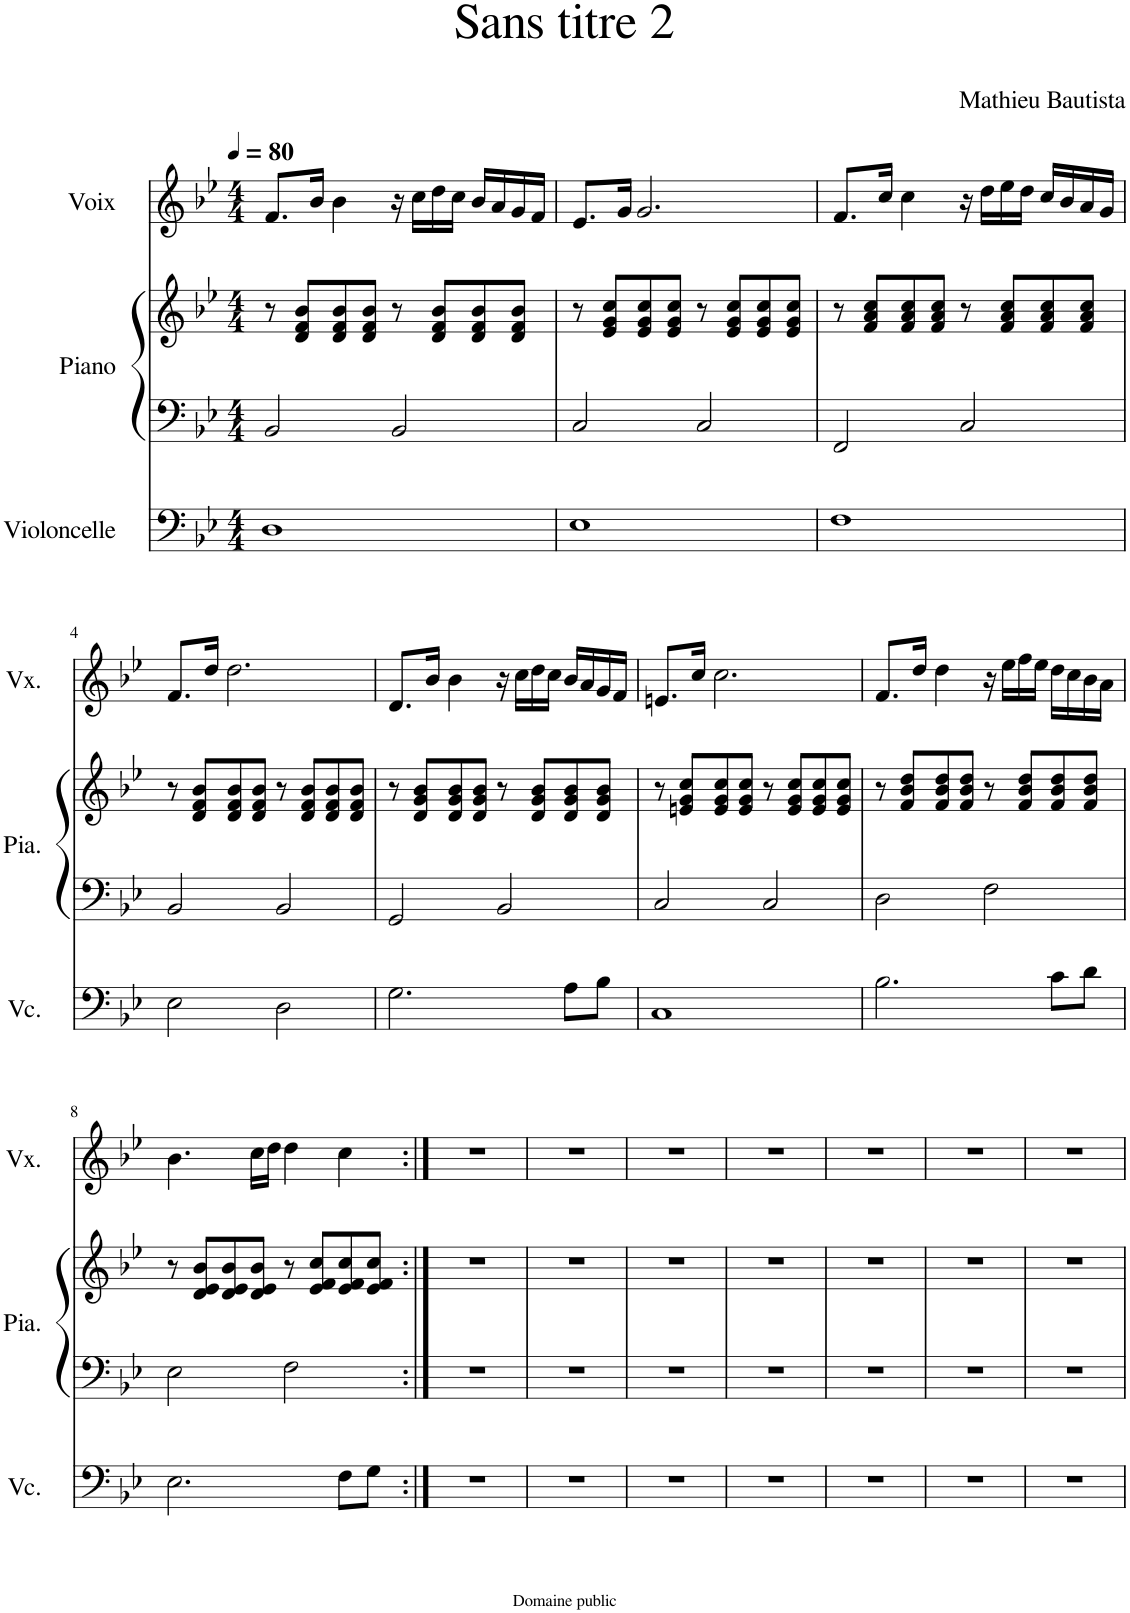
**kern	**kern	**kern	**kern
*part3	*part2	*part2	*part1
*staff4	*staff3	*staff2	*staff1
*I"Violoncelle	*I"Piano	*	*I"Voix
*I'Vc.	*I'Pia.	*	*I'Vx.
*clefF4	*clefF4	*clefG2	*clefG2
*k[b-e-]	*k[b-e-]	*k[b-e-]	*k[b-e-]
*M4/4	*M4/4	*M4/4	*M4/4
*MM80	*MM80	*MM80	*MM80
=1	=1	=1	=1
1D	2BB-/	8r	8.f/L
.	.	8d/ 8f/ 8b-/L	.
.	.	.	16b-/Jk
.	.	8d/ 8f/ 8b-/	4b-\
.	.	8d/ 8f/ 8b-/J	.
.	2BB-/	8r	16r
.	.	.	16cc\LL
.	.	8d/ 8f/ 8b-/L	16dd\
.	.	.	16cc\JJ
.	.	8d/ 8f/ 8b-/	16b-/LL
.	.	.	16a/
.	.	8d/ 8f/ 8b-/J	16g/
.	.	.	16f/JJ
=2	=2	=2	=2
1E-	2C/	8r	8.e-/L
.	.	8e-/ 8g/ 8cc/L	.
.	.	.	16g/Jk
.	.	8e-/ 8g/ 8cc/	2.g/
.	.	8e-/ 8g/ 8cc/J	.
.	2C/	8r	.
.	.	8e-/ 8g/ 8cc/L	.
.	.	8e-/ 8g/ 8cc/	.
.	.	8e-/ 8g/ 8cc/J	.
=3	=3	=3	=3
1F	2FF/	8r	8.f/L
.	.	8f/ 8a/ 8cc/L	.
.	.	.	16cc/Jk
.	.	8f/ 8a/ 8cc/	4cc\
.	.	8f/ 8a/ 8cc/J	.
.	2C/	8r	16r
.	.	.	16dd\LL
.	.	8f/ 8a/ 8cc/L	16ee-\
.	.	.	16dd\JJ
.	.	8f/ 8a/ 8cc/	16cc/LL
.	.	.	16b-/
.	.	8f/ 8a/ 8cc/J	16a/
.	.	.	16g/JJ
!!LO:LB:g=z
=4	=4	=4	=4
2E-\	2BB-/	8r	8.f/L
.	.	8d/ 8f/ 8b-/L	.
.	.	.	16dd/Jk
.	.	8d/ 8f/ 8b-/	2.dd\
.	.	8d/ 8f/ 8b-/J	.
2D\	2BB-/	8r	.
.	.	8d/ 8f/ 8b-/L	.
.	.	8d/ 8f/ 8b-/	.
.	.	8d/ 8f/ 8b-/J	.
=5	=5	=5	=5
2.G\	2GG/	8r	8.d/L
.	.	8d/ 8g/ 8b-/L	.
.	.	.	16b-/Jk
.	.	8d/ 8g/ 8b-/	4b-\
.	.	8d/ 8g/ 8b-/J	.
.	2BB-/	8r	16r
.	.	.	16cc\LL
.	.	8d/ 8g/ 8b-/L	16dd\
.	.	.	16cc\JJ
8A\L	.	8d/ 8g/ 8b-/	16b-/LL
.	.	.	16a/
8B-\J	.	8d/ 8g/ 8b-/J	16g/
.	.	.	16f/JJ
=6	=6	=6	=6
1C	2C/	8r	8.en/L
.	.	8en/ 8g/ 8cc/L	.
.	.	.	16cc/Jk
.	.	8e/ 8g/ 8cc/	2.cc\
.	.	8e/ 8g/ 8cc/J	.
.	2C/	8r	.
.	.	8e/ 8g/ 8cc/L	.
.	.	8e/ 8g/ 8cc/	.
.	.	8e/ 8g/ 8cc/J	.
=7	=7	=7	=7
2.B-\	2D\	8r	8.f/L
.	.	8f/ 8b-/ 8dd/L	.
.	.	.	16dd/Jk
.	.	8f/ 8b-/ 8dd/	4dd\
.	.	8f/ 8b-/ 8dd/J	.
.	2F\	8r	16r
.	.	.	16ee-\LL
.	.	8f/ 8b-/ 8dd/L	16ff\
.	.	.	16ee-\JJ
8c\L	.	8f/ 8b-/ 8dd/	16dd\LL
.	.	.	16cc\
8d\J	.	8f/ 8b-/ 8dd/J	16b-\
.	.	.	16a\JJ
!!LO:LB:g=z
=8	=8	=8	=8
2.E-\	2E-\	8r	4.b-\
.	.	8d/ 8e-/ 8b-/L	.
.	.	8d/ 8e-/ 8b-/	.
.	.	8d/ 8e-/ 8b-/J	16cc\LL
.	.	.	16dd\JJ
.	2F\	8r	4dd\
.	.	8e-/ 8f/ 8cc/L	.
8F\L	.	8e-/ 8f/ 8cc/	4cc\
8G\J	.	8e-/ 8f/ 8cc/J	.
=9:|!	=9:|!	=9:|!	=9:|!
1r	1r	1r	1r
=10	=10	=10	=10
1r	1r	1r	1r
=11	=11	=11	=11
1r	1r	1r	1r
=12	=12	=12	=12
1r	1r	1r	1r
=13	=13	=13	=13
1r	1r	1r	1r
=14	=14	=14	=14
1r	1r	1r	1r
=15	=15	=15	=15
1r	1r	1r	1r
=	=	=	=
*-	*-	*-	*-
